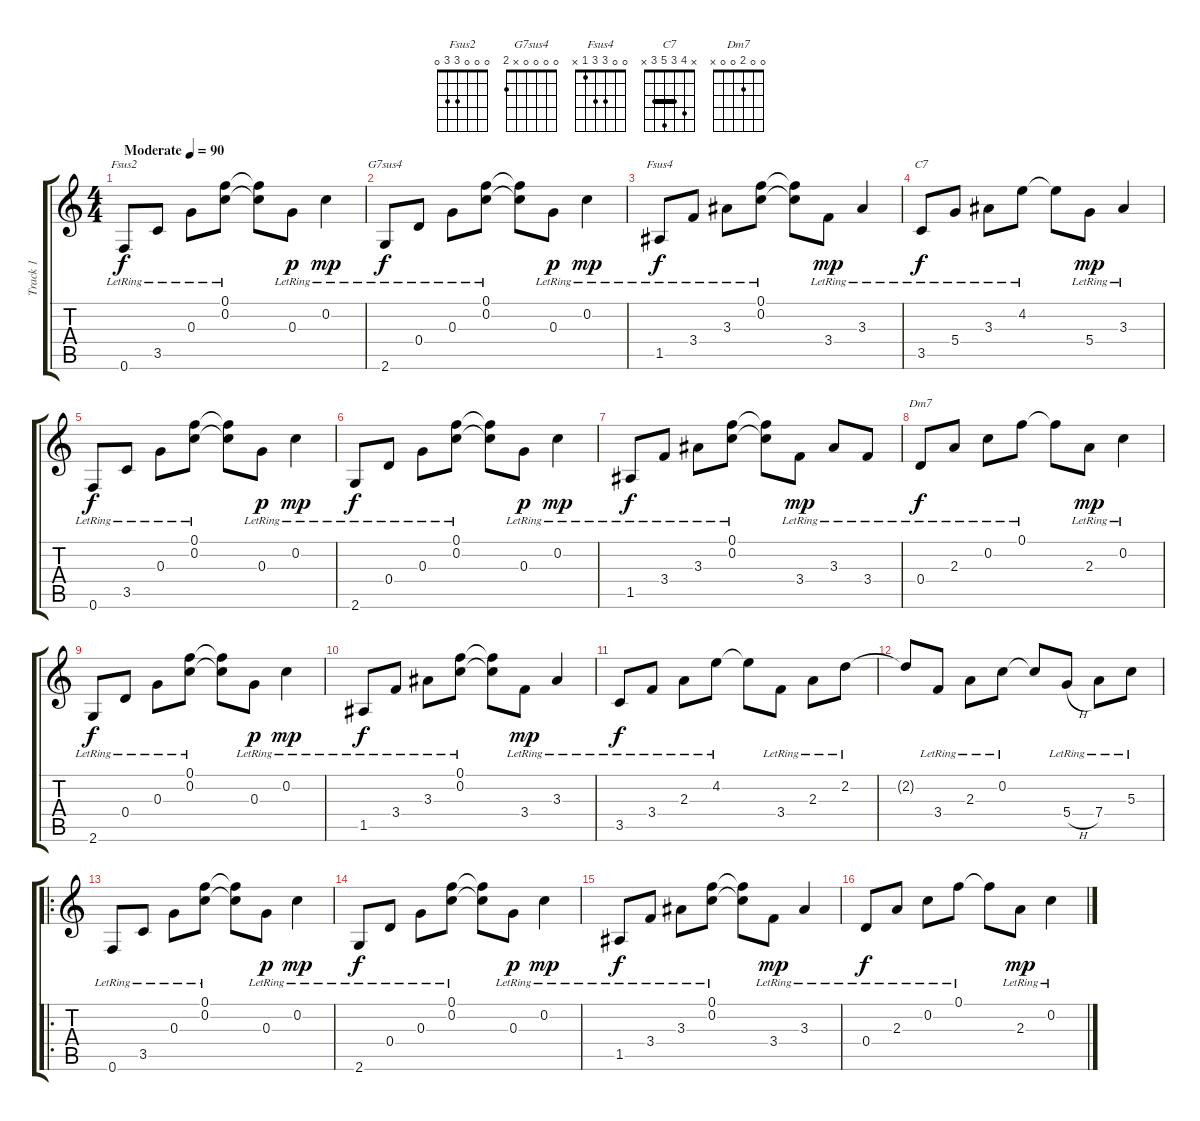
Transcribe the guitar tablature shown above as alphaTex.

\track ("Track 1" "Track 1") {instrument acousticguitarsteel}
\staff {score tabs}
\tuning (F4 C4 G3 D3 A2 F2) {hide}
\chord ("Fsus2" 0 0 0 3 3 0)
\chord ("G7sus4" 0 0 0 0 x 2)
\chord ("Fsus4" 0 0 3 3 1 x)
\chord ("C7" x 4 3 5 3 x) {barre 3}
\chord ("Dm7" 0 0 2 0 0 x)
\ts (4 4)
\tempo (90 "Moderate")
\clef g2
\ks c
0.6{lr}.8{ch "Fsus2" dy f instrument acousticguitarsteel} 3.5{lr}.8 0.3{lr}.8 (0.1{lr} 0.2{lr}).8 (0.1{t} 0.2{t}).8 0.3{lr}.8{dy p} 0.2{lr}.4{dy mp} |
2.6{lr}.8{ch "G7sus4" dy f} 0.4{lr}.8 0.3{lr}.8 (0.1{lr} 0.2{lr}).8 (0.1{t} 0.2{t}).8 0.3{lr}.8{dy p} 0.2{lr}.4{dy mp} |
1.5{lr}.8{ch "Fsus4" txt "" dy f} 3.4{lr}.8 3.3{lr}.8 (0.1{lr} 0.2{lr}).8 (0.1{t} 0.2{t}).8 3.4{lr}.8{dy mp} 3.3{lr}.4 |
3.5{lr}.8{ch "C7" dy f} 5.4{lr}.8 3.3{lr}.8 4.2{lr}.8 4.2{t}.8 5.4{lr}.8{dy mp} 3.3{lr}.4 |
0.6{lr}.8{dy f} 3.5{lr}.8 0.3{lr}.8 (0.1{lr} 0.2{lr}).8 (0.1{t} 0.2{t}).8 0.3{lr}.8{dy p} 0.2{lr}.4{dy mp} |
2.6{lr}.8{dy f} 0.4{lr}.8 0.3{lr}.8 (0.1{lr} 0.2{lr}).8 (0.1{t} 0.2{t}).8 0.3{lr}.8{dy p} 0.2{lr}.4{dy mp} |
1.5{lr}.8{dy f} 3.4{lr}.8 3.3{lr}.8 (0.1{lr} 0.2{lr}).8 (0.1{t} 0.2{t}).8 3.4{lr}.8{dy mp} 3.3{lr}.8 3.4{lr}.8 |
0.4{lr}.8{ch "Dm7" dy f} 2.3{lr}.8 0.2{lr}.8 0.1{lr}.8 0.1{t}.8 2.3{lr}.8{dy mp} 0.2{lr}.4 |
2.6{lr}.8{dy f} 0.4{lr}.8 0.3{lr}.8 (0.1{lr} 0.2{lr}).8 (0.1{t} 0.2{t}).8 0.3{lr}.8{dy p} 0.2{lr}.4{dy mp} |
1.5{lr}.8{dy f} 3.4{lr}.8 3.3{lr}.8 (0.1{lr} 0.2{lr}).8 (0.1{t} 0.2{t}).8 3.4{lr}.8{dy mp} 3.3{lr}.4 |
3.5{lr}.8{dy f} 3.4{lr}.8 2.3{lr}.8 4.2{lr}.8 4.2{t}.8 3.4{lr}.8 2.3{lr}.8 2.2{lr}.8 |
2.2{t}.8 3.4{lr}.8 2.3{lr}.8 0.2{lr}.8 0.2{t}.8 5.4{h lr}.8 7.4{lr}.8 5.3{lr}.8 |
\ro
0.6{lr}.8 3.5{lr}.8 0.3{lr}.8 (0.1{lr} 0.2{lr}).8 (0.1{t} 0.2{t}).8 0.3{lr}.8{dy p} 0.2{lr}.4{dy mp} |
2.6{lr}.8{dy f} 0.4{lr}.8 0.3{lr}.8 (0.1{lr} 0.2{lr}).8 (0.1{t} 0.2{t}).8 0.3{lr}.8{dy p} 0.2{lr}.4{dy mp} |
1.5{lr}.8{dy f} 3.4{lr}.8 3.3{lr}.8 (0.1{lr} 0.2{lr}).8 (0.1{t} 0.2{t}).8 3.4{lr}.8{dy mp} 3.3{lr}.4 |
0.4{lr}.8{dy f} 2.3{lr}.8 0.2{lr}.8 0.1{lr}.8 0.1{t}.8 2.3{lr}.8{dy mp} 0.2{lr}.4
